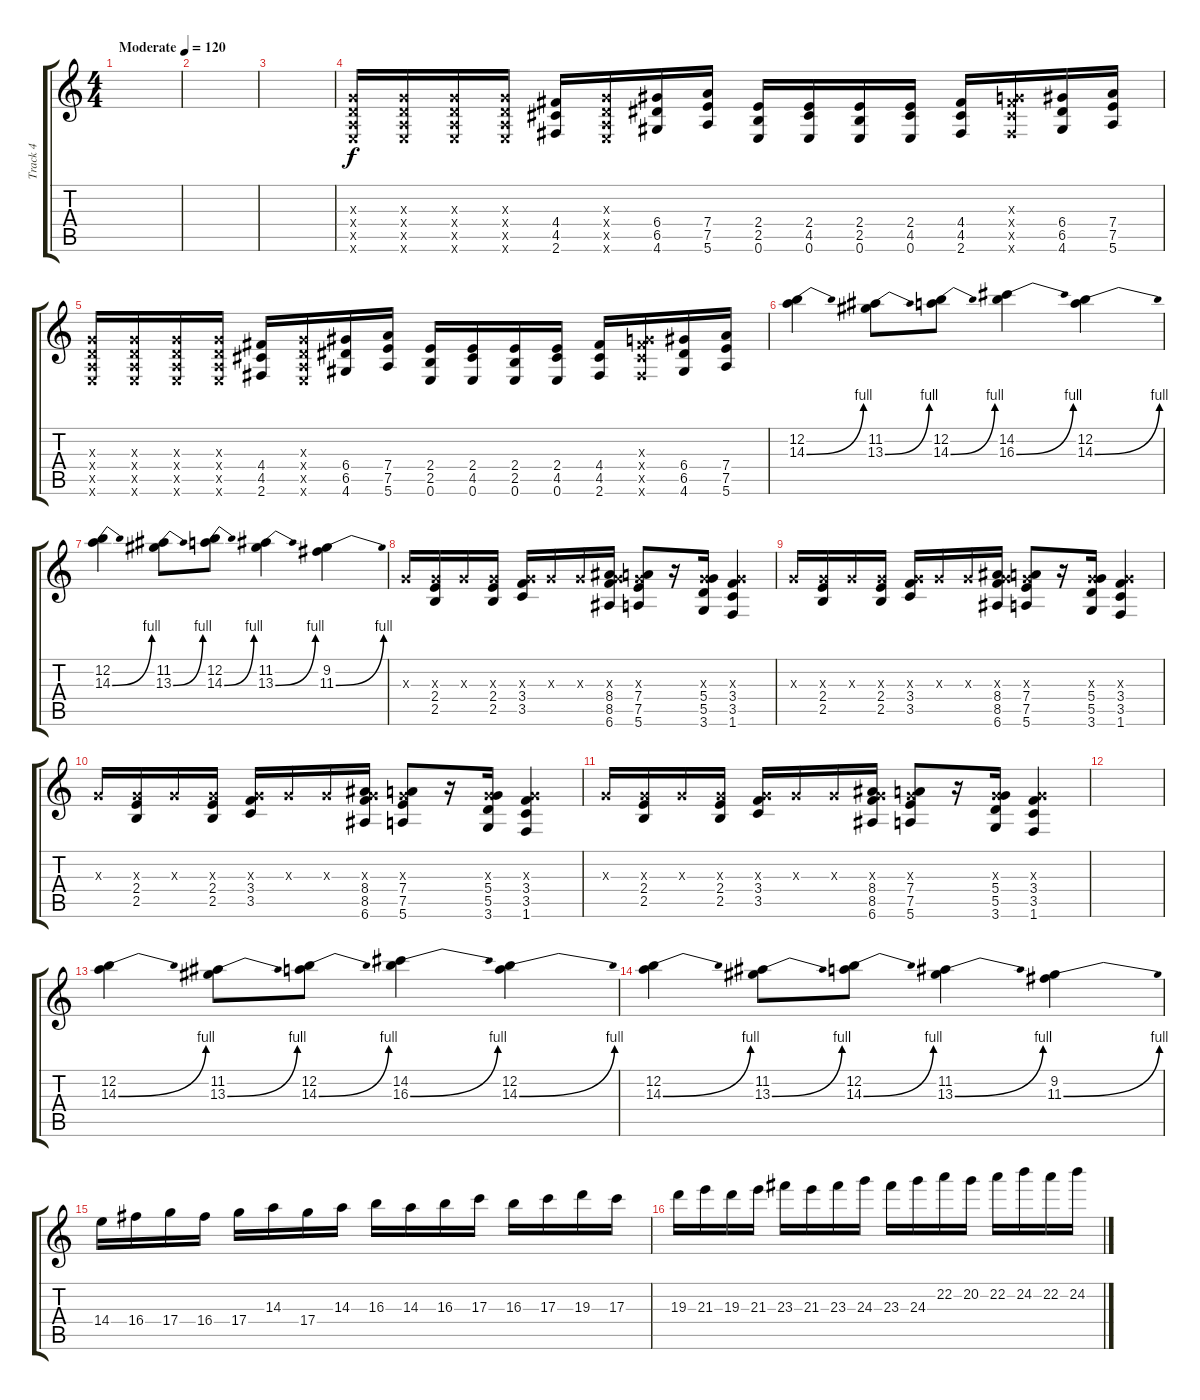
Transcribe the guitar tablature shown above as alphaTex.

\track ("Track 4" "Track 4") {instrument overdrivenguitar}
\staff {score tabs}
\tuning (E4 B3 G3 D3 A2 E2) {hide}
\ts (4 4)
\tempo (120 "Moderate")
\clef g2
\ks c
|
|
|
(0.3{x} 0.4{x} 0.5{x} 0.6{x}).16 (0.3{x} 0.4{x} 0.5{x} 0.6{x}).16 (0.3{x} 0.4{x} 0.5{x} 0.6{x}).16 (0.3{x} 0.4{x} 0.5{x} 0.6{x}).16 (4.4 4.5 2.6).16 (0.3{x} 0.4{x} 0.5{x} 0.6{x}).16 (6.4 6.5 4.6).16 (7.4 7.5 5.6).16 (2.4 2.5 0.6).16 (2.4 4.5 0.6).16 (2.4 2.5 0.6).16 (2.4 4.5 0.6).16 (4.4 4.5 2.6).16 (0.3{x} 4.4{x} 4.5{x} 2.6{x}).16 (6.4 6.5 4.6).16 (7.4 7.5 5.6).16 |
(0.3{x} 0.4{x} 0.5{x} 0.6{x}).16 (0.3{x} 0.4{x} 0.5{x} 0.6{x}).16 (0.3{x} 0.4{x} 0.5{x} 0.6{x}).16 (0.3{x} 0.4{x} 0.5{x} 0.6{x}).16 (4.4 4.5 2.6).16 (0.3{x} 0.4{x} 0.5{x} 0.6{x}).16 (6.4 6.5 4.6).16 (7.4 7.5 5.6).16 (2.4 2.5 0.6).16 (2.4 4.5 0.6).16 (2.4 2.5 0.6).16 (2.4 4.5 0.6).16 (4.4 4.5 2.6).16 (0.3{x} 4.4{x} 4.5{x} 2.6{x}).16 (6.4 6.5 4.6).16 (7.4 7.5 5.6).16 |
(12.2 14.3{be (bend 0 0 60 4)}).4 (11.2 13.3{be (bend 0 0 60 4)}).8 (12.2 14.3{be (bend 0 0 60 4)}).8 (14.2 16.3{be (bend 0 0 60 4)}).4 (12.2 14.3{be (bend 0 0 60 4)}).4 |
(12.2 14.3{be (bend 0 0 60 4)}).4 (11.2 13.3{be (bend 0 0 60 4)}).8 (12.2 14.3{be (bend 0 0 60 4)}).8 (11.2 13.3{be (bend 0 0 60 4)}).4 (9.2 11.3{be (bend 0 0 60 4)}).4 |
0.3{x}.16 (0.3{x} 2.4 2.5).16 0.3{x}.16 (0.3{x} 2.4 2.5).16 (0.3{x} 3.4 3.5).16 0.3{x}.16 0.3{x}.16 (0.3{x} 8.4 8.5 6.6).16 (0.3{x} 7.4 7.5 5.6).8 r.16 (0.3{x} 5.4 5.5 3.6).16 (0.3{x} 3.4 3.5 1.6).4 |
0.3{x}.16 (0.3{x} 2.4 2.5).16 0.3{x}.16 (0.3{x} 2.4 2.5).16 (0.3{x} 3.4 3.5).16 0.3{x}.16 0.3{x}.16 (0.3{x} 8.4 8.5 6.6).16 (0.3{x} 7.4 7.5 5.6).8 r.16 (0.3{x} 5.4 5.5 3.6).16 (0.3{x} 3.4 3.5 1.6).4 |
0.3{x}.16 (0.3{x} 2.4 2.5).16 0.3{x}.16 (0.3{x} 2.4 2.5).16 (0.3{x} 3.4 3.5).16 0.3{x}.16 0.3{x}.16 (0.3{x} 8.4 8.5 6.6).16 (0.3{x} 7.4 7.5 5.6).8 r.16 (0.3{x} 5.4 5.5 3.6).16 (0.3{x} 3.4 3.5 1.6).4 |
0.3{x}.16 (0.3{x} 2.4 2.5).16 0.3{x}.16 (0.3{x} 2.4 2.5).16 (0.3{x} 3.4 3.5).16 0.3{x}.16 0.3{x}.16 (0.3{x} 8.4 8.5 6.6).16 (0.3{x} 7.4 7.5 5.6).8 r.16 (0.3{x} 5.4 5.5 3.6).16 (0.3{x} 3.4 3.5 1.6).4 |
|
(12.2 14.3{be (bend 0 0 60 4)}).4 (11.2 13.3{be (bend 0 0 60 4)}).8 (12.2 14.3{be (bend 0 0 60 4)}).8 (14.2 16.3{be (bend 0 0 60 4)}).4 (12.2 14.3{be (bend 0 0 60 4)}).4 |
(12.2 14.3{be (bend 0 0 60 4)}).4 (11.2 13.3{be (bend 0 0 60 4)}).8 (12.2 14.3{be (bend 0 0 60 4)}).8 (11.2 13.3{be (bend 0 0 60 4)}).4 (9.2 11.3{be (bend 0 0 60 4)}).4 |
14.4.16 16.4.16 17.4.16 16.4.16 17.4.16 14.3.16 17.4.16 14.3.16 16.3.16 14.3.16 16.3.16 17.3.16 16.3.16 17.3.16 19.3.16 17.3.16 |
19.3.16 21.3.16 19.3.16 21.3.16 23.3.16 21.3.16 23.3.16 24.3.16 23.3.16 24.3.16 22.2.16 20.2.16 22.2.16 24.2.16 22.2.16 24.2.16
